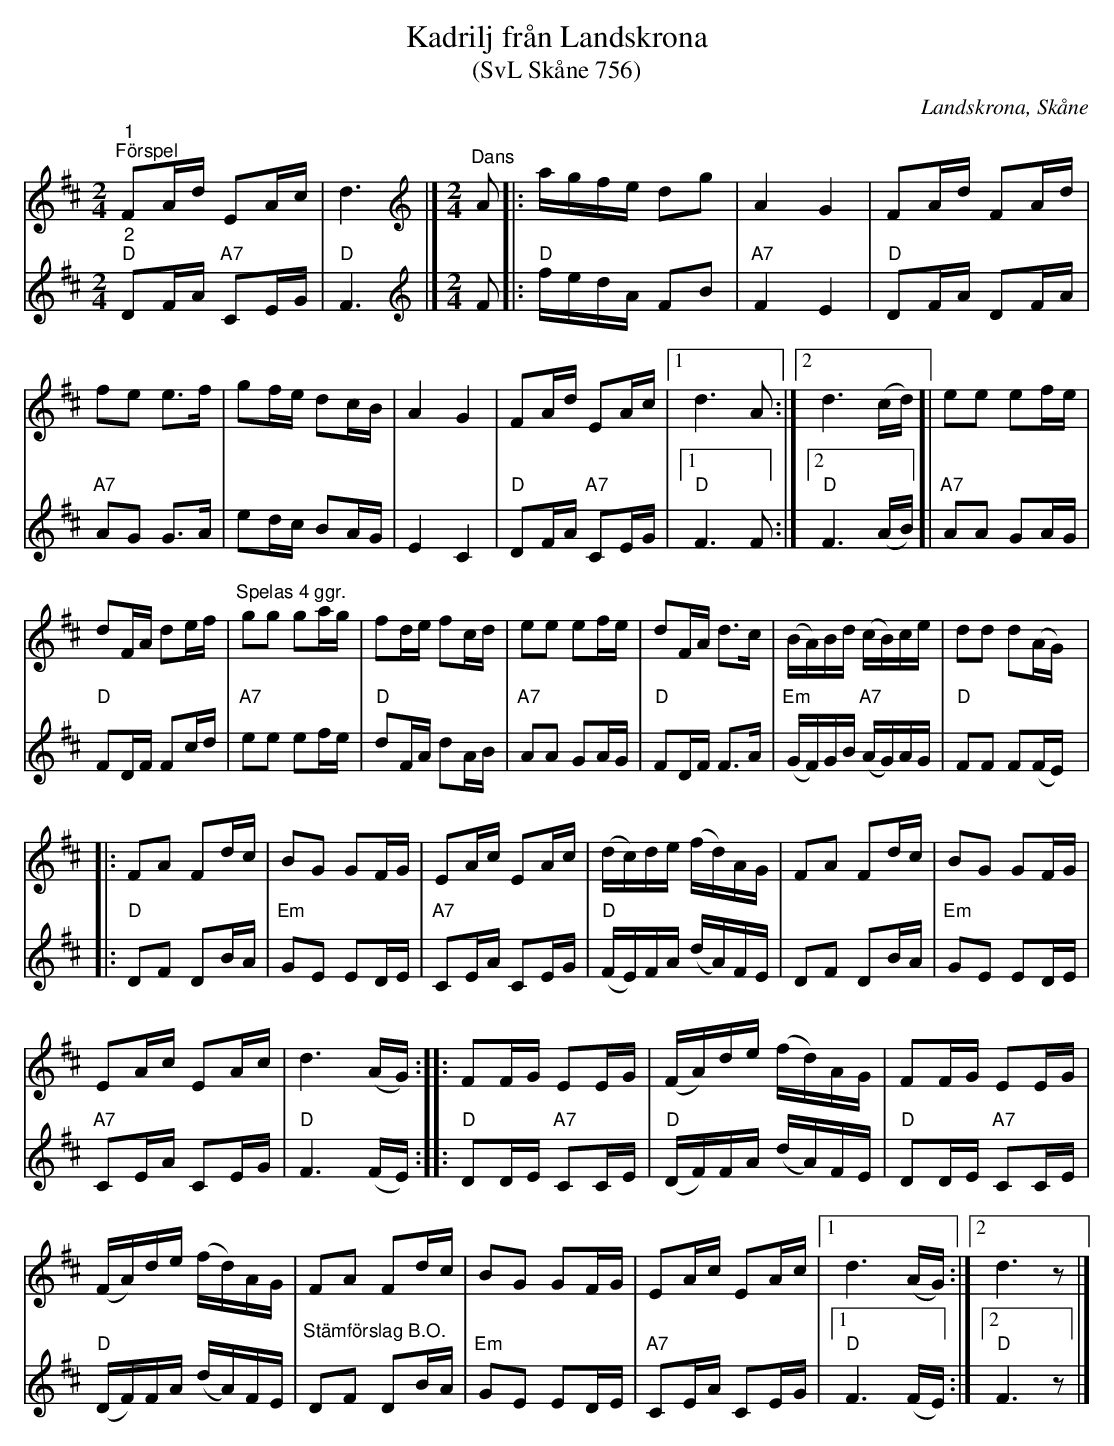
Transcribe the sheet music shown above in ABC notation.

X:1
T:Kadrilj från Landskrona
T:(SvL Skåne 756)
O:Landskrona, Skåne
L:1/16
M:2/4
K:D
V:1
"^1""^Förspel" F2Ad E2Ac | d6 |][K:D][M:2/4][K:treble]"^Dans" A2 |: agfe d2g2 | A4 G4 | F2Ad F2Ad |
f2e2 e2>f2 | g2fe d2cB | A4 G4 | F2Ad E2Ac |1 d6 A2 :|2 d6 (cd) [| e2e2 e2fe |
d2FA d2ef | "^Spelas 4 ggr."g2g2 g2ag | f2de f2cd | e2e2 e2fe | d2FA d2>c2 | (BA)Bd (cB)ce | d2d2 d2(AG) |:
F2A2 F2dc | B2G2 G2FG | E2Ac E2Ac | (dc)de (fd)AG | F2A2 F2dc | B2G2 G2FG |
 E2Ac E2Ac | d6 (AG) :: F2FG E2EG | (FA)de (fd)AG | F2FG E2EG |
 (FA)de (fd)AG | F2A2 F2dc | B2G2 G2FG | E2Ac E2Ac |1 d6 (AG) :|2 d6 z2 |]
V:2
"^2""D" D2FA"A7" C2EG |"D" F6 |][K:D][M:2/4][K:treble] F2 |:"D" fedA F2B2 |"A7" F4 E4 | "D" D2FA D2FA |
"A7" A2G2 G2>A2 | e2dc B2AG | E4 C4 |"D" D2FA"A7" C2EG |1"D" F6 F2 :|2 "D" F6 (AB) [|"A7" A2A2 G2AG |
"D" F2DF F2cd |"A7" e2e2 e2fe |"D" d2FA d2AB |"A7" A2A2 G2AG | "D" F2DF F2>A2 |"Em" (GF)GB"A7" (AG)AG |"D" F2F2 F2(FE) |:
"D" D2F2 D2BA | "Em"G2E2 E2DE | "A7"C2EA C2EG | "D"(FE)FA (dA)FE | D2F2 D2BA | "Em"G2E2 E2DE |
"A7"C2EA C2EG | "D"F6 (FE) :: "D"D2DE "A7"C2CE | "D"(DF)FA (dA)FE | "D" D2DE "A7"C2CE | "D"(DF)FA (dA)FE |
"^Stämförslag B.O."D2F2 D2BA | "Em"G2E2 E2DE | "A7"C2EA C2EG |1 "D"F6 (FE) :|2 "D"F6 z2 |]
